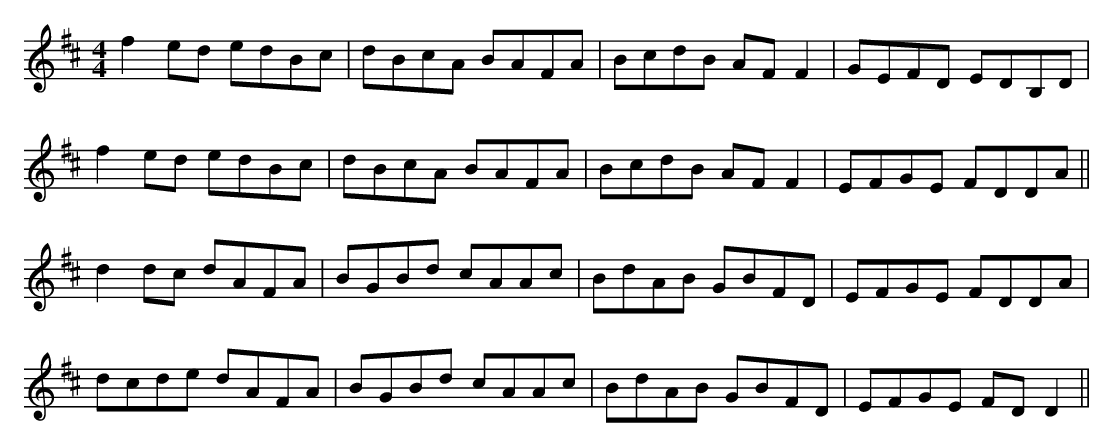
X:1
M:4/4
K:D
f2ed edBc|dBcA BAFA|BcdB AFF2|GEFD EDB,D|
f2ed edBc|dBcA BAFA|BcdB AFF2|EFGE FDDA||
d2dc dAFA|BGBd cAAc|BdAB GBFD|EFGE FDDA|
dcde dAFA|BGBd cAAc|BdAB GBFD|EFGE FDD2||
